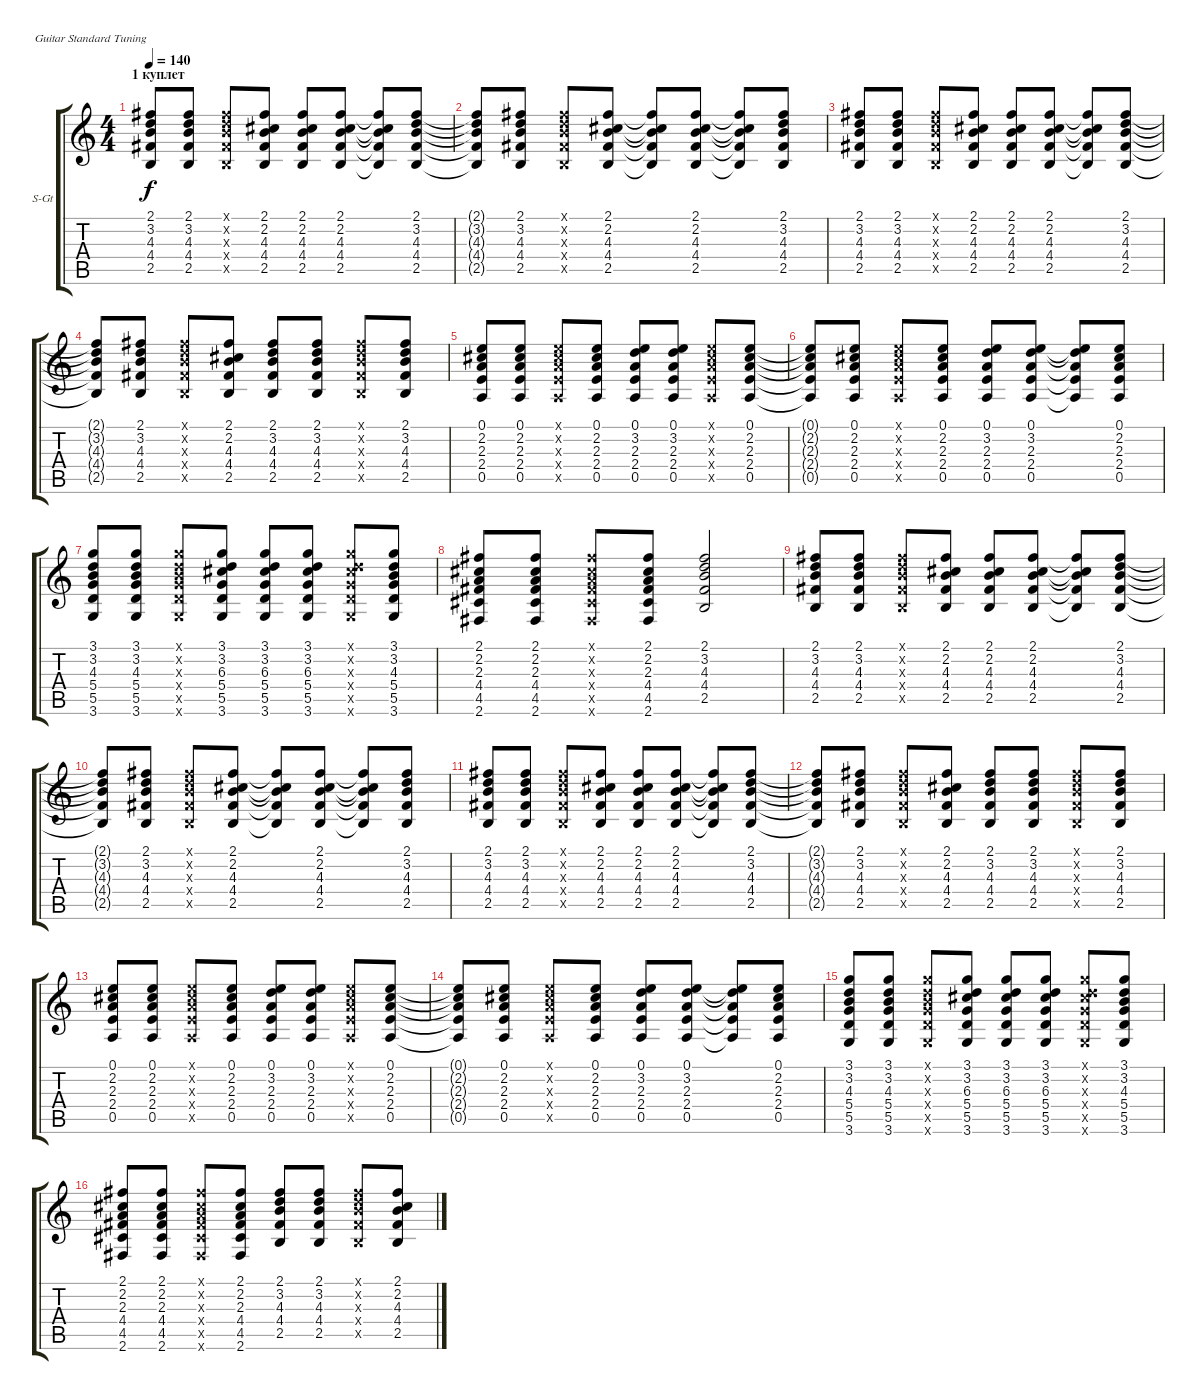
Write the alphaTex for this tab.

\defaultSystemsLayout 4
\bracketExtendMode groupsimilarinstruments
\firstSystemTrackNameOrientation horizontal
\otherSystemsTrackNameOrientation horizontal
\track ("Steel Guitar" "S-Gt") {instrument acousticguitarsteel}
\staff {score tabs}
\tuning (E4 B3 G3 D3 A2 E2)
\ts (4 4)
\section ("" "1 куплет")
\tempo 140
\clef g2
\ks c
(2.5 2.1 3.2 4.3 4.4).8{dy f} (2.5 2.1 3.2 4.3 4.4).8 (2.5{x} 2.1{x} 3.2{x} 4.3{x} 4.4{x}).8 (2.5 2.1 2.2 4.3 4.4).8 (2.5 2.1 2.2 4.3 4.4).8 (2.5 2.1 2.2 4.3 4.4).8 (2.5{t} 2.1{t} 2.2{t} 4.3{t} 4.4{t}).8 (2.5 2.1 3.2 4.4 4.3).8 |
(2.5{t} 2.1{t} 3.2{t} 4.3{t} 4.4{t}).8 (2.5 2.1 3.2 4.3 4.4).8 (2.5{x} 2.1{x} 3.2{x} 4.3{x} 4.4{x}).8 (2.5 2.1 2.2 4.3 4.4).8 (2.5{t} 2.1{t} 2.2{t} 4.3{t} 4.4{t}).8 (2.5 2.1 2.2 4.3 4.4).8 (2.5{t} 2.1{t} 2.2{t} 4.3{t} 4.4{t}).8 (2.5 2.1 3.2 4.4 4.3).8 |
(2.5 2.1 3.2 4.3 4.4).8 (2.5 2.1 3.2 4.3 4.4).8 (2.5{x} 2.1{x} 3.2{x} 4.3{x} 4.4{x}).8 (2.5 2.1 2.2 4.3 4.4).8 (2.5 2.1 2.2 4.3 4.4).8 (2.5 2.1 2.2 4.3 4.4).8 (2.5{t} 2.1{t} 2.2{t} 4.3{t} 4.4{t}).8 (2.5 2.1 3.2 4.4 4.3).8 |
(2.5{t} 2.1{t} 3.2{t} 4.3{t} 4.4{t}).8 (2.5 2.1 3.2 4.3 4.4).8 (2.5{x} 2.1{x} 3.2{x} 4.3{x} 4.4{x}).8 (2.5 2.1 2.2 4.3 4.4).8 (2.5 2.1 3.2 4.4 4.3).8 (2.5 2.1 3.2 4.3 4.4).8 (2.5{x} 4.4{x} 3.2{x} 4.3{x} 2.1{x}).8 (2.5 2.1 3.2 4.4 4.3).8 |
(0.5 0.1 2.2 2.3 2.4).8 (0.5 0.1 2.2 2.3 2.4).8 (0.1{x} 2.2{x} 2.3{x} 2.4{x} 0.5{x}).8 (0.5 0.1 2.2 2.3 2.4).8 (0.5 0.1 2.3 2.4 3.2).8 (0.5 0.1 3.2 2.3 2.4).8 (0.5{x} 0.1{x} 2.2{x} 2.3{x} 2.4{x}).8 (0.5 0.1 2.2 2.3 2.4).8 |
(0.5{t} 0.1{t} 2.2{t} 2.3{t} 2.4{t}).8 (0.5 0.1 2.2 2.3 2.4).8 (0.5{x} 0.1{x} 2.2{x} 2.3{x} 2.4{x}).8 (0.5 0.1 2.2 2.3 2.4).8 (0.5 0.1 3.2 2.3 2.4).8 (0.5 0.1 3.2 2.3 2.4).8 (0.5{t} 0.1{t} 3.2{t} 2.3{t} 2.4{t}).8 (0.5 0.1 2.2 2.3 2.4).8 |
(5.5 5.4 3.6 3.2 4.3 3.1).8 (3.6 3.2 4.3 5.4 5.5 3.1).8 (3.6{x} 5.5{x} 5.4{x} 3.2{x} 4.3{x} 3.1{x}).8 (5.5 3.6 5.4 6.3 3.2 3.1).8 (3.6 3.1 3.2 6.3 5.4 5.5).8 (3.6 3.1 3.2 6.3 5.4 5.5).8 (5.5{x} 3.6{x} 6.3{x} 5.4{x} 3.1{x} 3.2{x}).8 (3.6 3.1 4.3 5.4 5.5 3.2).8 |
(2.1 2.3 4.4 2.2 2.6 4.5).8 (2.6 2.1 2.2 2.3 4.4 4.5).8 (2.6{x} 2.1{x} 2.2{x} 2.3{x} 4.4{x} 4.5{x}).8 (2.6 2.1 2.2 2.3 4.4 4.5).8 (2.5 2.1 3.2 4.3 4.4).2 |
(2.5 2.1 3.2 4.3 4.4).8 (2.5 2.1 3.2 4.3 4.4).8 (2.5{x} 2.1{x} 3.2{x} 4.3{x} 4.4{x}).8 (2.5 2.1 2.2 4.3 4.4).8 (2.5 2.1 2.2 4.3 4.4).8 (2.5 2.1 2.2 4.3 4.4).8 (2.5{t} 2.1{t} 2.2{t} 4.3{t} 4.4{t}).8 (2.5 2.1 3.2 4.4 4.3).8 |
(2.5{t} 2.1{t} 3.2{t} 4.3{t} 4.4{t}).8 (2.5 2.1 3.2 4.3 4.4).8 (2.5{x} 2.1{x} 3.2{x} 4.3{x} 4.4{x}).8 (2.5 2.1 2.2 4.3 4.4).8 (2.5{t} 2.1{t} 2.2{t} 4.3{t} 4.4{t}).8 (2.5 2.1 2.2 4.3 4.4).8 (2.5{t} 2.1{t} 2.2{t} 4.3{t} 4.4{t}).8 (2.5 2.1 3.2 4.4 4.3).8 |
(2.5 2.1 3.2 4.3 4.4).8 (2.5 2.1 3.2 4.3 4.4).8 (2.5{x} 2.1{x} 3.2{x} 4.3{x} 4.4{x}).8 (2.5 2.1 2.2 4.3 4.4).8 (2.5 2.1 2.2 4.3 4.4).8 (2.5 2.1 2.2 4.3 4.4).8 (2.5{t} 2.1{t} 2.2{t} 4.3{t} 4.4{t}).8 (2.5 2.1 3.2 4.4 4.3).8 |
(2.5{t} 2.1{t} 3.2{t} 4.3{t} 4.4{t}).8 (2.5 2.1 3.2 4.3 4.4).8 (2.5{x} 2.1{x} 3.2{x} 4.3{x} 4.4{x}).8 (2.5 2.1 2.2 4.3 4.4).8 (2.5 2.1 3.2 4.4 4.3).8 (2.5 2.1 3.2 4.3 4.4).8 (2.5{x} 4.4{x} 3.2{x} 4.3{x} 2.1{x}).8 (2.5 2.1 3.2 4.4 4.3).8 |
(0.5 0.1 2.2 2.3 2.4).8 (0.5 0.1 2.2 2.3 2.4).8 (0.1{x} 2.2{x} 2.3{x} 2.4{x} 0.5{x}).8 (0.5 0.1 2.2 2.3 2.4).8 (0.5 0.1 2.3 2.4 3.2).8 (0.5 0.1 3.2 2.3 2.4).8 (0.5{x} 0.1{x} 2.2{x} 2.3{x} 2.4{x}).8 (0.5 0.1 2.2 2.3 2.4).8 |
(0.5{t} 0.1{t} 2.2{t} 2.3{t} 2.4{t}).8 (0.5 0.1 2.2 2.3 2.4).8 (0.5{x} 0.1{x} 2.2{x} 2.3{x} 2.4{x}).8 (0.5 0.1 2.2 2.3 2.4).8 (0.5 0.1 3.2 2.3 2.4).8 (0.5 0.1 3.2 2.3 2.4).8 (0.5{t} 0.1{t} 3.2{t} 2.3{t} 2.4{t}).8 (0.5 0.1 2.2 2.3 2.4).8 |
(5.5 5.4 3.6 3.2 4.3 3.1).8 (3.6 3.2 4.3 5.4 5.5 3.1).8 (3.6{x} 5.5{x} 5.4{x} 3.2{x} 4.3{x} 3.1{x}).8 (5.5 3.6 5.4 6.3 3.2 3.1).8 (3.6 3.1 3.2 6.3 5.4 5.5).8 (3.6 3.1 3.2 6.3 5.4 5.5).8 (5.5{x} 3.6{x} 6.3{x} 5.4{x} 3.1{x} 3.2{x}).8 (3.6 3.1 4.3 5.4 5.5 3.2).8 |
(2.1 2.3 4.4 2.2 2.6 4.5).8 (2.6 2.1 2.2 2.3 4.4 4.5).8 (2.6{x} 2.1{x} 2.2{x} 2.3{x} 4.4{x} 4.5{x}).8 (2.6 2.1 2.2 2.3 4.4 4.5).8 (2.5 2.1 3.2 4.4 4.3).8 (2.5 2.1 3.2 4.3 4.4).8 (2.5{x} 4.4{x} 3.2{x} 4.3{x} 2.1{x}).8 (2.5 2.1 2.2 4.4 4.3).8
